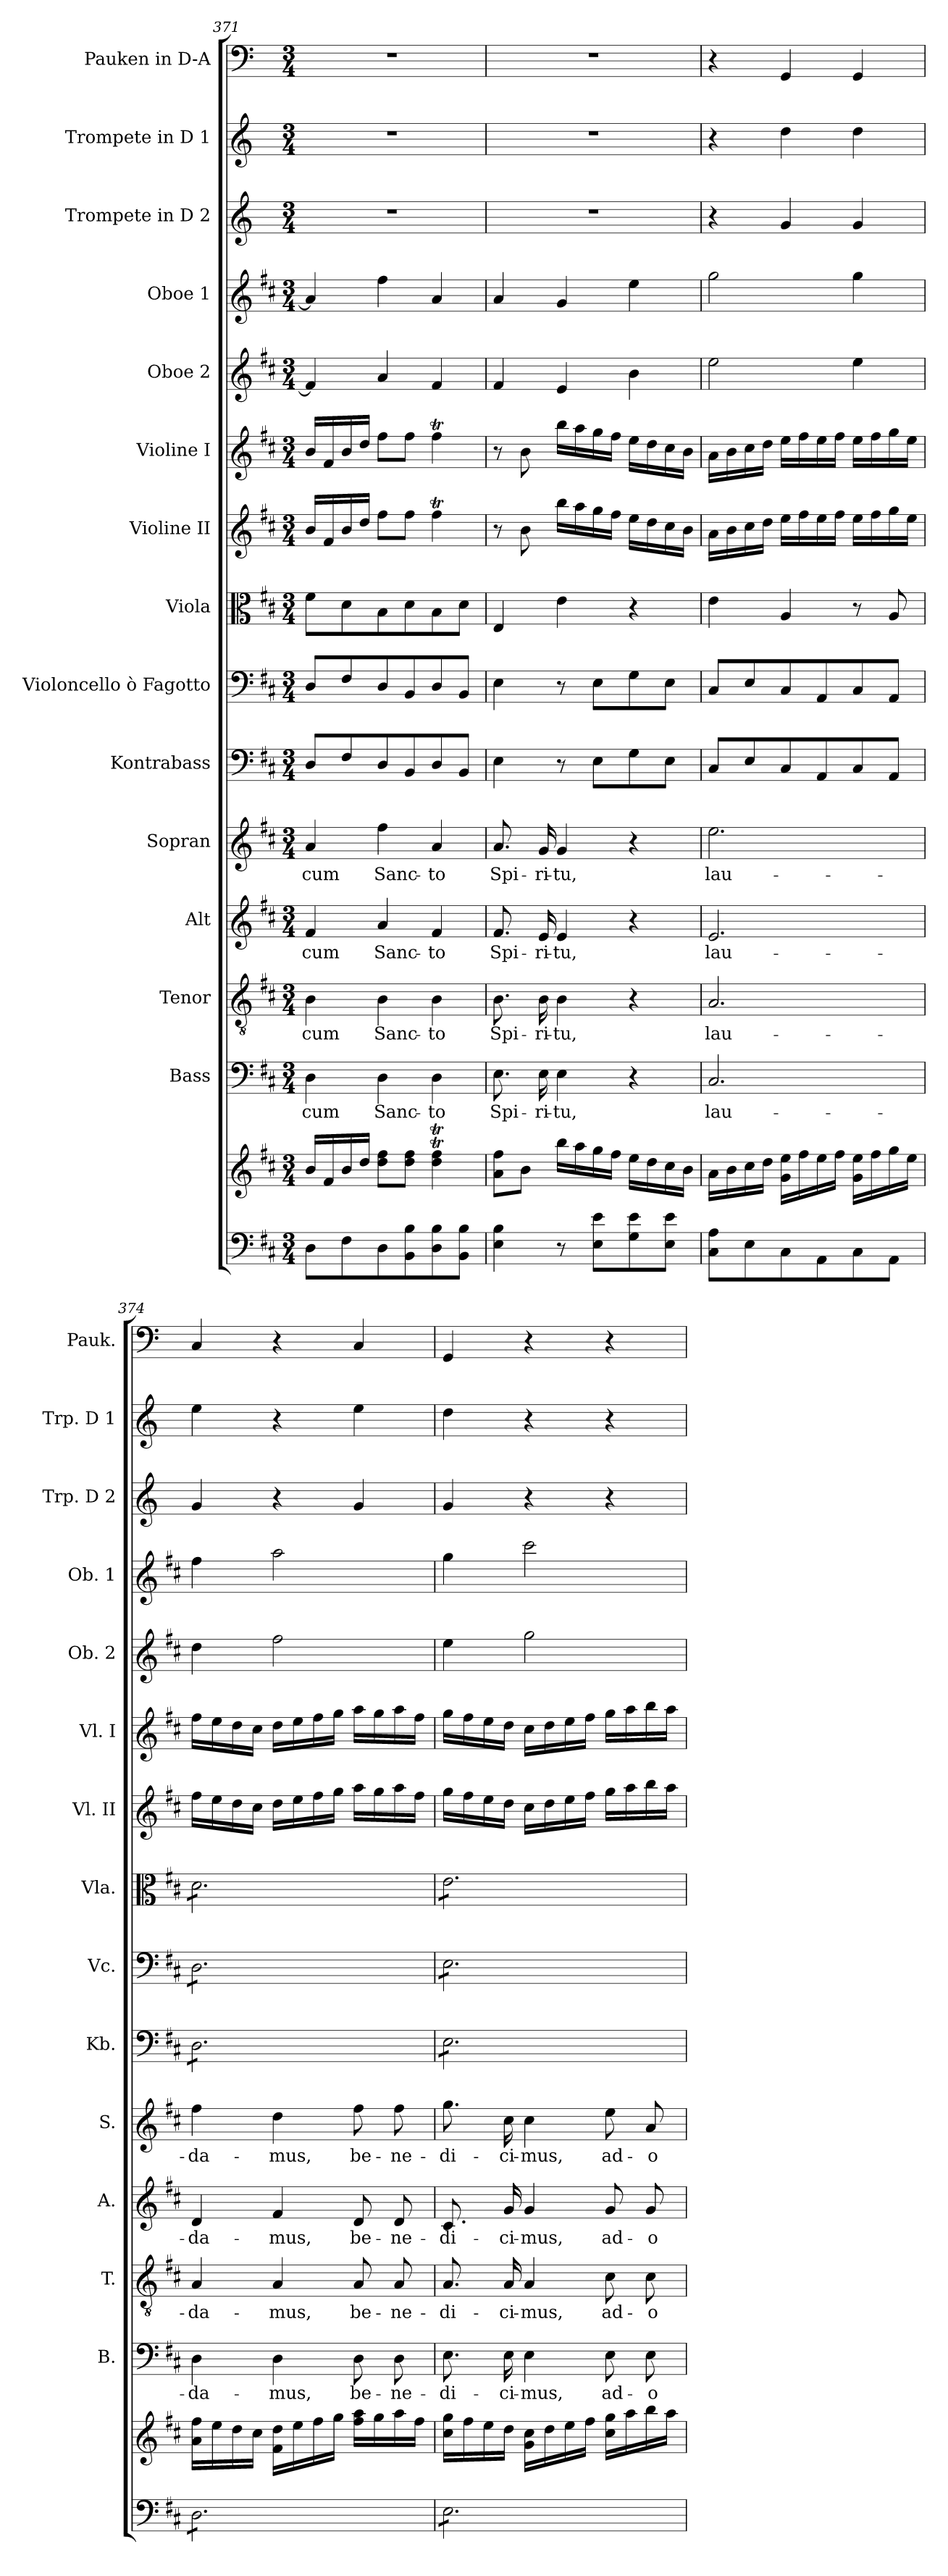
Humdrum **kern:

**kern	**kern	**kern	**text	**kern	**text	**kern	**text	**kern	**text	**kern	**kern	**kern	**kern	**kern	**kern	**kern	**kern	**kern	**kern
*part15	*part15	*part14	*part14	*part13	*part13	*part12	*part12	*part11	*part11	*part10	*part9	*part8	*part7	*part6	*part5	*part4	*part3	*part2	*part1
*staff16	*staff15	*staff14	*staff14	*staff13	*staff13	*staff12	*staff12	*staff11	*staff11	*staff10	*staff9	*staff8	*staff7	*staff6	*staff5	*staff4	*staff3	*staff2	*staff1
*	*	*I"Bass	*	*I"Tenor	*	*I"Alt	*	*I"Sopran	*	*I"Kontrabass	*I"Violoncello ò Fagotto	*I"Viola	*I"Violine II	*I"Violine I	*I"Oboe 2	*I"Oboe 1	*I"Trompete in D 2	*I"Trompete in D 1	*I"Pauken in D-A
*	*	*I'B.	*	*I'T.	*	*I'A.	*	*I'S.	*	*I'Kb.	*I'Vc.	*I'Vla.	*I'Vl. II	*I'Vl. I	*I'Ob. 2	*I'Ob. 1	*I'Trp. D 2	*I'Trp. D 1	*I'Pauk.
*clefF4	*clefG2	*clefF4	*	*clefGv2	*	*clefG2	*	*clefG2	*	*clefF4	*clefF4	*clefC3	*clefG2	*clefG2	*clefG2	*clefG2	*clefG2	*clefG2	*clefF4
*	*	*	*	*	*	*	*	*	*	*ITrd7c12	*	*	*	*	*	*	*ITrd-1c-2	*ITrd-1c-2	*ITrd-1c-2
*k[f#c#]	*k[f#c#]	*k[f#c#]	*	*k[f#c#]	*	*k[f#c#]	*	*k[f#c#]	*	*k[f#c#]	*k[f#c#]	*k[f#c#]	*k[f#c#]	*k[f#c#]	*k[f#c#]	*k[f#c#]	*k[f#c#]	*k[f#c#]	*k[f#c#]
*D:	*D:	*D:	*	*D:	*	*D:	*	*D:	*	*D:	*D:	*D:	*D:	*D:	*D:	*D:	*D:	*D:	*D:
*M3/4	*M3/4	*M3/4	*	*M3/4	*	*M3/4	*	*M3/4	*	*M3/4	*M3/4	*M3/4	*M3/4	*M3/4	*M3/4	*M3/4	*M3/4	*M3/4	*M3/4
=371	=371	=371	=371	=371	=371	=371	=371	=371	=371	=371	=371	=371	=371	=371	=371	=371	=371	=371	=371
!	!	!	!LO:LY:b	!	!LO:LY:b	!	!LO:LY:b	!	!LO:LY:b	!	!	!	!	!	!	!	!	!	!
8D\L	16b/LL	4D\	cum	4B\	cum	4f#/	cum	4a/	cum	8DD/L	8D/L	8f#\L	16b/LL	16b/LL	4f#/]	4a/]	2.r	2.r	2.r
.	16f#/	.	.	.	.	.	.	.	.	.	.	.	16f#/	16f#/	.	.	.	.	.
8F#\	16b/	.	.	.	.	.	.	.	.	8FF#/	8F#/	8d\	16b/	16b/	.	.	.	.	.
.	16dd/JJ	.	.	.	.	.	.	.	.	.	.	.	16dd/JJ	16dd/JJ	.	.	.	.	.
!	!	!	!LO:LY:b	!	!LO:LY:b	!	!LO:LY:b	!	!LO:LY:b	!	!	!	!	!	!	!	!	!	!
8D\	8dd\ 8ff#\L	4D\	Sanc-	4B\	Sanc-	4a/	Sanc-	4ff#\	Sanc-	8DD/	8D/	8B\	8ff#\L	8ff#\L	4a/	4ff#\	.	.	.
8BB\ 8B\	8dd\ 8ff#\J	.	.	.	.	.	.	.	.	8BBB/	8BB/	8d\	8ff#\J	8ff#\J	.	.	.	.	.
!	!	!	!LO:LY:b	!	!LO:LY:b	!	!LO:LY:b	!	!LO:LY:b	!	!	!	!	!	!	!	!	!	!
8D\ 8B\	4dd\T 4ff#\T	4D\	-to	4B\	-to	4f#/	-to	4a/	-to	8DD/	8D/	8B\	4ff#t\	4ff#t\	4f#/	4a/	.	.	.
8BB\ 8B\J	.	.	.	.	.	.	.	.	.	8BBB/J	8BB/J	8d\J	.	.	.	.	.	.	.
=372	=372	=372	=372	=372	=372	=372	=372	=372	=372	=372	=372	=372	=372	=372	=372	=372	=372	=372	=372
!	!	!	!LO:LY:b	!	!LO:LY:b	!	!LO:LY:b	!	!LO:LY:b	!	!	!	!	!	!	!	!	!	!
4E\ 4B\	8a\ 8ff#\L	8.E\	Spi-	8.B\	Spi-	8.f#/	Spi-	8.a/	Spi-	4EE\	4E\	4E/	8r	8r	4f#/	4a/	2.r	2.r	2.r
.	8b\J	.	.	.	.	.	.	.	.	.	.	.	8b\	8b\	.	.	.	.	.
!	!	!	!LO:LY:b	!	!LO:LY:b	!	!LO:LY:b	!	!LO:LY:b	!	!	!	!	!	!	!	!	!	!
.	.	16E\	-ri-	16B\	-ri-	16e/	-ri-	16g/	-ri-	.	.	.	.	.	.	.	.	.	.
!	!	!	!LO:LY:b	!	!LO:LY:b	!	!LO:LY:b	!	!LO:LY:b	!	!	!	!	!	!	!	!	!	!
8r	16bb\LL	4E\	-tu,	4B\	-tu,	4e/	-tu,	4g/	-tu,	8r	8r	4e\	16bb\LL	16bb\LL	4e/	4g/	.	.	.
.	16aa\	.	.	.	.	.	.	.	.	.	.	.	16aa\	16aa\	.	.	.	.	.
8E\ 8e\L	16gg\	.	.	.	.	.	.	.	.	8EE\L	8E\L	.	16gg\	16gg\	.	.	.	.	.
.	16ff#\JJ	.	.	.	.	.	.	.	.	.	.	.	16ff#\JJ	16ff#\JJ	.	.	.	.	.
8G\ 8e\	16ee\LL	4r	.	4r	.	4r	.	4r	.	8GG\	8G\	4r	16ee\LL	16ee\LL	4b\	4ee\	.	.	.
.	16dd\	.	.	.	.	.	.	.	.	.	.	.	16dd\	16dd\	.	.	.	.	.
8E\ 8e\J	16cc#\	.	.	.	.	.	.	.	.	8EE\J	8E\J	.	16cc#\	16cc#\	.	.	.	.	.
.	16b\JJ	.	.	.	.	.	.	.	.	.	.	.	16b\JJ	16b\JJ	.	.	.	.	.
=373	=373	=373	=373	=373	=373	=373	=373	=373	=373	=373	=373	=373	=373	=373	=373	=373	=373	=373	=373
!	!	!	!LO:LY:b	!	!LO:LY:b	!	!LO:LY:b	!	!LO:LY:b	!	!	!	!	!	!	!	!	!	!
8C#\ 8A\L	16a\LL	2.C#/	lau-	2.A/	lau-	2.e/	lau-	2.ee\	lau-	8CC#/L	8C#/L	4e\	16a\LL	16a\LL	2ee\	2gg\	4r	4r	4r
.	16b\	.	.	.	.	.	.	.	.	.	.	.	16b\	16b\	.	.	.	.	.
8E\	16cc#\	.	.	.	.	.	.	.	.	8EE/	8E/	.	16cc#\	16cc#\	.	.	.	.	.
.	16dd\JJ	.	.	.	.	.	.	.	.	.	.	.	16dd\JJ	16dd\JJ	.	.	.	.	.
8C#\	16g\ 16ee\LL	.	.	.	.	.	.	.	.	8CC#/	8C#/	4A/	16ee\LL	16ee\LL	.	.	4a/	4ee\	4AA/
.	16ff#\	.	.	.	.	.	.	.	.	.	.	.	16ff#\	16ff#\	.	.	.	.	.
8AA\	16ee\	.	.	.	.	.	.	.	.	8AAA/	8AA/	.	16ee\	16ee\	.	.	.	.	.
.	16ff#\JJ	.	.	.	.	.	.	.	.	.	.	.	16ff#\JJ	16ff#\JJ	.	.	.	.	.
8C#\	16g\ 16ee\LL	.	.	.	.	.	.	.	.	8CC#/	8C#/	8r	16ee\LL	16ee\LL	4ee\	4gg\	4a/	4ee\	4AA/
.	16ff#\	.	.	.	.	.	.	.	.	.	.	.	16ff#\	16ff#\	.	.	.	.	.
8AA\J	16gg\	.	.	.	.	.	.	.	.	8AAA/J	8AA/J	8A/	16gg\	16gg\	.	.	.	.	.
.	16ee\JJ	.	.	.	.	.	.	.	.	.	.	.	16ee\JJ	16ee\JJ	.	.	.	.	.
!!LO:PB:g=z
=374	=374	=374	=374	=374	=374	=374	=374	=374	=374	=374	=374	=374	=374	=374	=374	=374	=374	=374	=374
!	!	!	!LO:LY:b	!	!LO:LY:b	!	!LO:LY:b	!	!LO:LY:b	!	!	!	!	!	!	!	!	!	!
*tremolo	*	*	*	*	*	*	*	*	*	*	*	*	*	*	*	*	*	*	*
*	*	*	*	*	*	*	*	*	*	*tremolo	*	*	*	*	*	*	*	*	*
*	*	*	*	*	*	*	*	*	*	*	*tremolo	*	*	*	*	*	*	*	*
*	*	*	*	*	*	*	*	*	*	*	*	*tremolo	*	*	*	*	*	*	*
8D\L	16a\ 16ff#\LL	4D\	-da-	4A/	-da-	4d/	-da-	4ff#\	-da-	8DD\L	8D\L	8d\L	16ff#\LL	16ff#\LL	4dd\	4ff#\	4a/	4ff#\	4D/
.	16ee\	.	.	.	.	.	.	.	.	.	.	.	16ee\	16ee\	.	.	.	.	.
8D\	16dd\	.	.	.	.	.	.	.	.	8DD\	8D\	8d\	16dd\	16dd\	.	.	.	.	.
.	16cc#\JJ	.	.	.	.	.	.	.	.	.	.	.	16cc#\JJ	16cc#\JJ	.	.	.	.	.
!	!	!	!LO:LY:b	!	!LO:LY:b	!	!LO:LY:b	!	!LO:LY:b	!	!	!	!	!	!	!	!	!	!
8D\	16f#\ 16dd\LL	4D\	-mus,	4A/	-mus,	4f#/	-mus,	4dd\	-mus,	8DD\	8D\	8d\	16dd\LL	16dd\LL	2ff#\	2aa\	4r	4r	4r
.	16ee\	.	.	.	.	.	.	.	.	.	.	.	16ee\	16ee\	.	.	.	.	.
8D\	16ff#\	.	.	.	.	.	.	.	.	8DD\	8D\	8d\	16ff#\	16ff#\	.	.	.	.	.
.	16gg\JJ	.	.	.	.	.	.	.	.	.	.	.	16gg\JJ	16gg\JJ	.	.	.	.	.
!	!	!	!LO:LY:b	!	!LO:LY:b	!	!LO:LY:b	!	!LO:LY:b	!	!	!	!	!	!	!	!	!	!
8D\	16ff#\ 16aa\LL	8D\	be-	8A/	be-	8d/	be-	8ff#\	be-	8DD\	8D\	8d\	16aa\LL	16aa\LL	.	.	4a/	4ff#\	4D/
.	16gg\	.	.	.	.	.	.	.	.	.	.	.	16gg\	16gg\	.	.	.	.	.
!	!	!	!LO:LY:b	!	!LO:LY:b	!	!LO:LY:b	!	!LO:LY:b	!	!	!	!	!	!	!	!	!	!
8D\J	16aa\	8D\	-ne-	8A/	-ne-	8d/	-ne-	8ff#\	-ne-	8DD\J	8D\J	8d\J	16aa\	16aa\	.	.	.	.	.
.	16ff#\JJ	.	.	.	.	.	.	.	.	.	.	.	16ff#\JJ	16ff#\JJ	.	.	.	.	.
=375	=375	=375	=375	=375	=375	=375	=375	=375	=375	=375	=375	=375	=375	=375	=375	=375	=375	=375	=375
!	!	!	!LO:LY:b	!	!LO:LY:b	!	!LO:LY:b	!	!LO:LY:b	!	!	!	!	!	!	!	!	!	!
8E\L	16cc#\ 16gg\LL	8.E\	-di-	8.A/	-di-	8.c#/	-di-	8.gg\	-di-	8EE\L	8E\L	8e\L	16gg\LL	16gg\LL	4ee\	4gg\	4a/	4ee\	4AA/
.	16ff#\	.	.	.	.	.	.	.	.	.	.	.	16ff#\	16ff#\	.	.	.	.	.
8E\	16ee\	.	.	.	.	.	.	.	.	8EE\	8E\	8e\	16ee\	16ee\	.	.	.	.	.
!	!	!	!LO:LY:b	!	!LO:LY:b	!	!LO:LY:b	!	!LO:LY:b	!	!	!	!	!	!	!	!	!	!
.	16dd\JJ	16E\	-ci-	16A/	-ci-	16g/	-ci-	16cc#\	-ci-	.	.	.	16dd\JJ	16dd\JJ	.	.	.	.	.
!	!	!	!LO:LY:b	!	!LO:LY:b	!	!LO:LY:b	!	!LO:LY:b	!	!	!	!	!	!	!	!	!	!
8E\	16g\ 16cc#\LL	4E\	-mus,	4A/	-mus,	4g/	-mus,	4cc#\	-mus,	8EE\	8E\	8e\	16cc#\LL	16cc#\LL	2gg\	2ccc#\	4r	4r	4r
.	16dd\	.	.	.	.	.	.	.	.	.	.	.	16dd\	16dd\	.	.	.	.	.
8E\	16ee\	.	.	.	.	.	.	.	.	8EE\	8E\	8e\	16ee\	16ee\	.	.	.	.	.
.	16ff#\JJ	.	.	.	.	.	.	.	.	.	.	.	16ff#\JJ	16ff#\JJ	.	.	.	.	.
!	!	!	!LO:LY:b	!	!LO:LY:b	!	!LO:LY:b	!	!LO:LY:b	!	!	!	!	!	!	!	!	!	!
8E\	16cc#\ 16gg\LL	8E\	ad-	8c#\	ad-	8g/	ad-	8ee\	ad-	8EE\	8E\	8e\	16gg\LL	16gg\LL	.	.	4r	4r	4r
.	16aa\	.	.	.	.	.	.	.	.	.	.	.	16aa\	16aa\	.	.	.	.	.
!	!	!	!LO:LY:b	!	!LO:LY:b	!	!LO:LY:b	!	!LO:LY:b	!	!	!	!	!	!	!	!	!	!
8E\J	16bb\	8E\	-o-	8c#\	-o-	8g/	-o-	8a/	-o-	8EE\J	8E\J	8e\J	16bb\	16bb\	.	.	.	.	.
*	*	*	*	*	*	*	*	*	*	*	*	*Xtremolo	*	*	*	*	*	*	*
*	*	*	*	*	*	*	*	*	*	*	*Xtremolo	*	*	*	*	*	*	*	*
*	*	*	*	*	*	*	*	*	*	*Xtremolo	*	*	*	*	*	*	*	*	*
*Xtremolo	*	*	*	*	*	*	*	*	*	*	*	*	*	*	*	*	*	*	*
.	16aa\JJ	.	.	.	.	.	.	.	.	.	.	.	16aa\JJ	16aa\JJ	.	.	.	.	.
=	=	=	=	=	=	=	=	=	=	=	=	=	=	=	=	=	=	=	=
*-	*-	*-	*-	*-	*-	*-	*-	*-	*-	*-	*-	*-	*-	*-	*-	*-	*-	*-	*-
